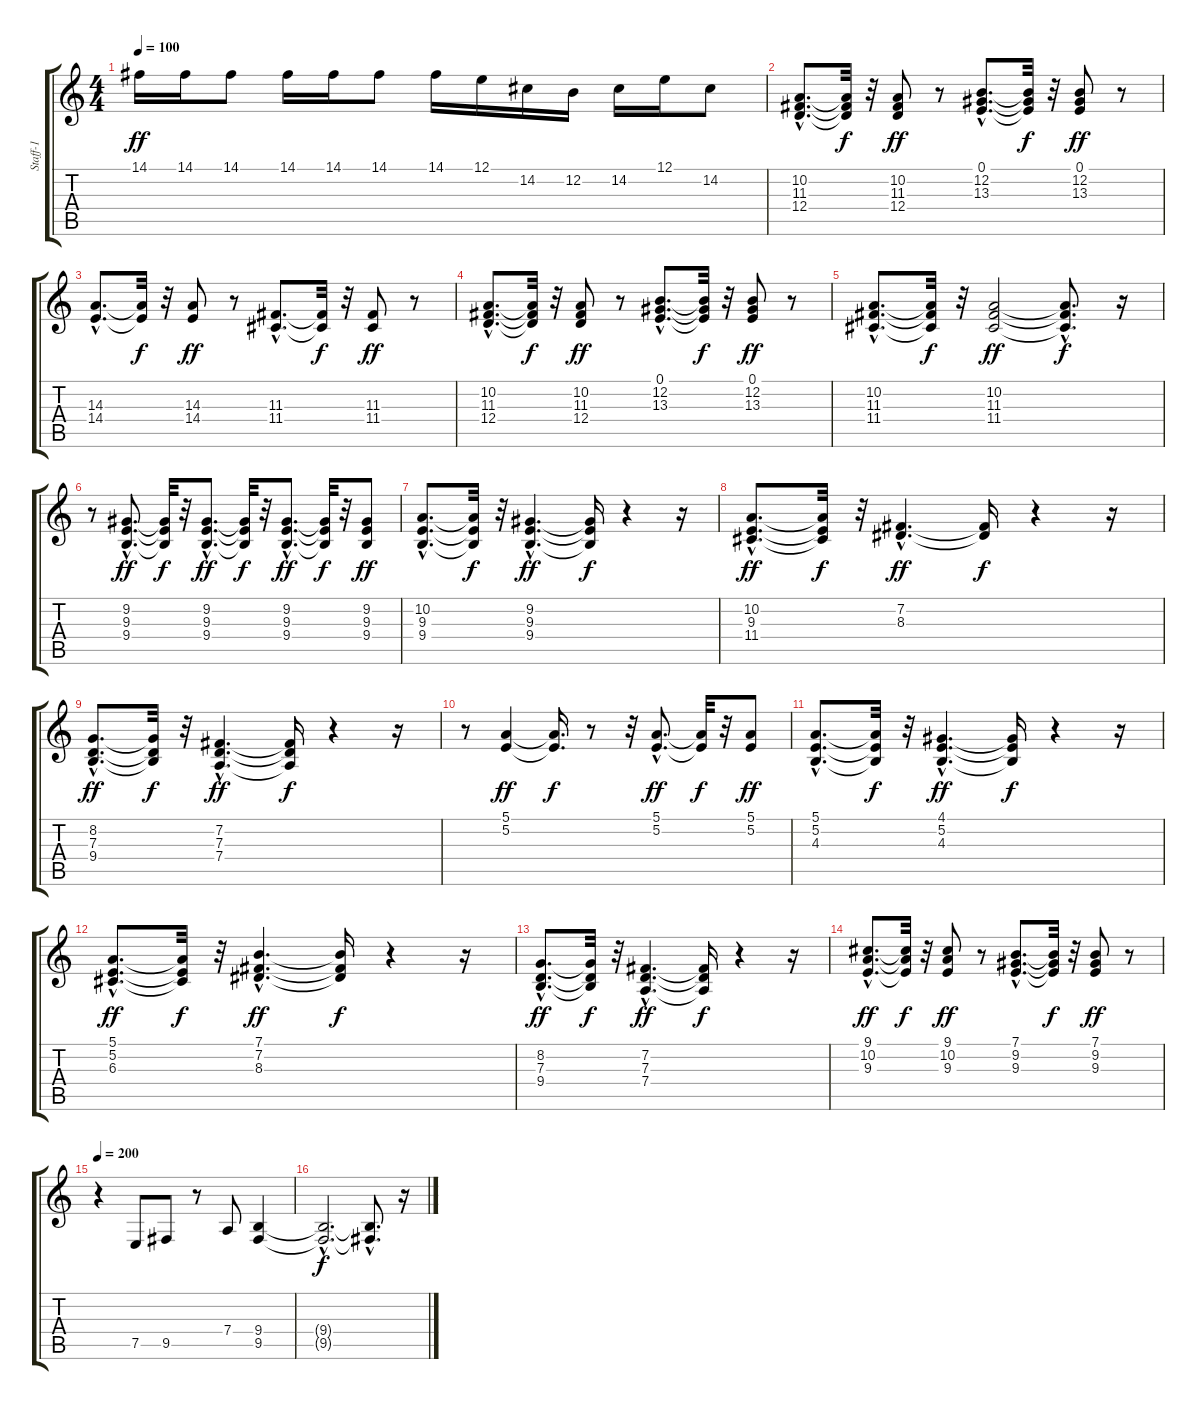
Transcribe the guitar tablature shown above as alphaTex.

\track ("Staff-1" "Staff-1") {instrument stringensemble1}
\staff {score tabs}
\tuning (E4 B3 G3 D3 A2 E2) {hide}
\ts (4 4)
\tempo 100
\clef g2
\ks c
14.1.16{dy ff} 14.1.16 14.1.8 14.1.16 14.1.16 14.1.8 14.1.16 12.1.16 14.2.16 12.2.16 14.2.16 12.1.16 14.2.8 |
(10.2{hac} 11.3{hac} 12.4{hac}).8{d} (10.2{t} 11.3{t} 12.4{t}).32{dy f} r.32 (10.2 11.3 12.4).8{dy ff} r.8 (0.1{hac} 12.2{hac} 13.3{hac}).8{d} (0.1{t} 12.2{t} 13.3{t}).32{dy f} r.32 (0.1 12.2 13.3).8{dy ff} r.8 |
(14.3{hac} 14.4{hac}).8{d} (14.3{t} 14.4{t}).32{dy f} r.32 (14.3 14.4).8{dy ff} r.8 (11.3{hac} 11.4{hac}).8{d} (11.3{t} 11.4{t}).32{dy f} r.32 (11.3 11.4).8{dy ff} r.8 |
(10.2{hac} 11.3{hac} 12.4{hac}).8{d} (10.2{t} 11.3{t} 12.4{t}).32{dy f} r.32 (10.2 11.3 12.4).8{dy ff} r.8 (0.1{hac} 12.2{hac} 13.3{hac}).8{d} (0.1{t} 12.2{t} 13.3{t}).32{dy f} r.32 (0.1 12.2 13.3).8{dy ff} r.8 |
(10.2{hac} 11.3{hac} 11.4{hac}).8{d} (10.2{t} 11.3{t} 11.4{t}).32{dy f} r.32 (10.2 11.3 11.4).2{dy ff} (10.2{hac t} 11.3{hac t} 11.4{hac t}).8{d dy f} r.16 |
r.8 (9.2{hac} 9.3{hac} 9.4{hac}).8{d dy ff} (9.2{t} 9.3{t} 9.4{t}).32{dy f} r.32 (9.2{hac} 9.3{hac} 9.4{hac}).8{d dy ff} (9.2{t} 9.3{t} 9.4{t}).32{dy f} r.32 (9.2{hac} 9.3{hac} 9.4{hac}).8{d dy ff} (9.2{t} 9.3{t} 9.4{t}).32{dy f} r.32 (9.2 9.3 9.4).8{dy ff} |
(10.2{hac} 9.3{hac} 9.4{hac}).8{d} (10.2{t} 9.3{t} 9.4{t}).32{dy f} r.32 (9.2{hac} 9.3{hac} 9.4{hac}).4{d dy ff} (9.2{t} 9.3{t} 9.4{t}).16{dy f} r.4 r.16 |
(10.2{hac} 9.3{hac} 11.4{hac}).8{d dy ff} (10.2{t} 9.3{t} 11.4{t}).32{dy f} r.32 (7.2{hac} 8.3{hac}).4{d dy ff} (7.2{t} 8.3{t}).16{dy f} r.4 r.16 |
(8.2{hac} 7.3{hac} 9.4{hac}).8{d dy ff} (8.2{t} 7.3{t} 9.4{t}).32{dy f} r.32 (7.2{hac} 7.3{hac} 7.4{hac}).4{d dy ff} (7.2{t} 7.3{t} 7.4{t}).16{dy f} r.4 r.16 |
r.8 (5.1 5.2).4{dy ff} (5.1{t} 5.2{t}).16{d dy f} r.8 r.32 (5.1{hac} 5.2{hac}).8{d dy ff} (5.1{t} 5.2{t}).32{dy f} r.32 (5.1 5.2).8{dy ff} |
(5.1{hac} 5.2{hac} 4.3{hac}).8{d} (5.1{t} 5.2{t} 4.3{t}).32{dy f} r.32 (4.1{hac} 5.2{hac} 4.3{hac}).4{d dy ff} (4.1{t} 5.2{t} 4.3{t}).16{dy f} r.4 r.16 |
(5.1{hac} 5.2{hac} 6.3{hac}).8{d dy ff} (5.1{t} 5.2{t} 6.3{t}).32{dy f} r.32 (7.1{hac} 7.2{hac} 8.3{hac}).4{d dy ff} (7.1{t} 7.2{t} 8.3{t}).16{dy f} r.4 r.16 |
(8.2{hac} 7.3{hac} 9.4{hac}).8{d dy ff} (8.2{t} 7.3{t} 9.4{t}).32{dy f} r.32 (7.2{hac} 7.3{hac} 7.4{hac}).4{d dy ff} (7.2{t} 7.3{t} 7.4{t}).16{dy f} r.4 r.16 |
(9.1{hac} 10.2{hac} 9.3{hac}).8{d dy ff} (9.1{t} 10.2{t} 9.3{t}).32{dy f} r.32 (9.1 10.2 9.3).8{dy ff} r.8 (7.1{hac} 9.2{hac} 9.3{hac}).8{d} (7.1{t} 9.2{t} 9.3{t}).32{dy f} r.32 (7.1 9.2 9.3).8{dy ff} r.8 |
\tempo 200
r.4 7.5.8 9.5.8 r.8 7.4.8 (9.4 9.5).4 |
(9.4{hac t} 9.5{hac t}).2{d dy f} (9.4{hac t} 9.5{hac t}).8{d} r.16
